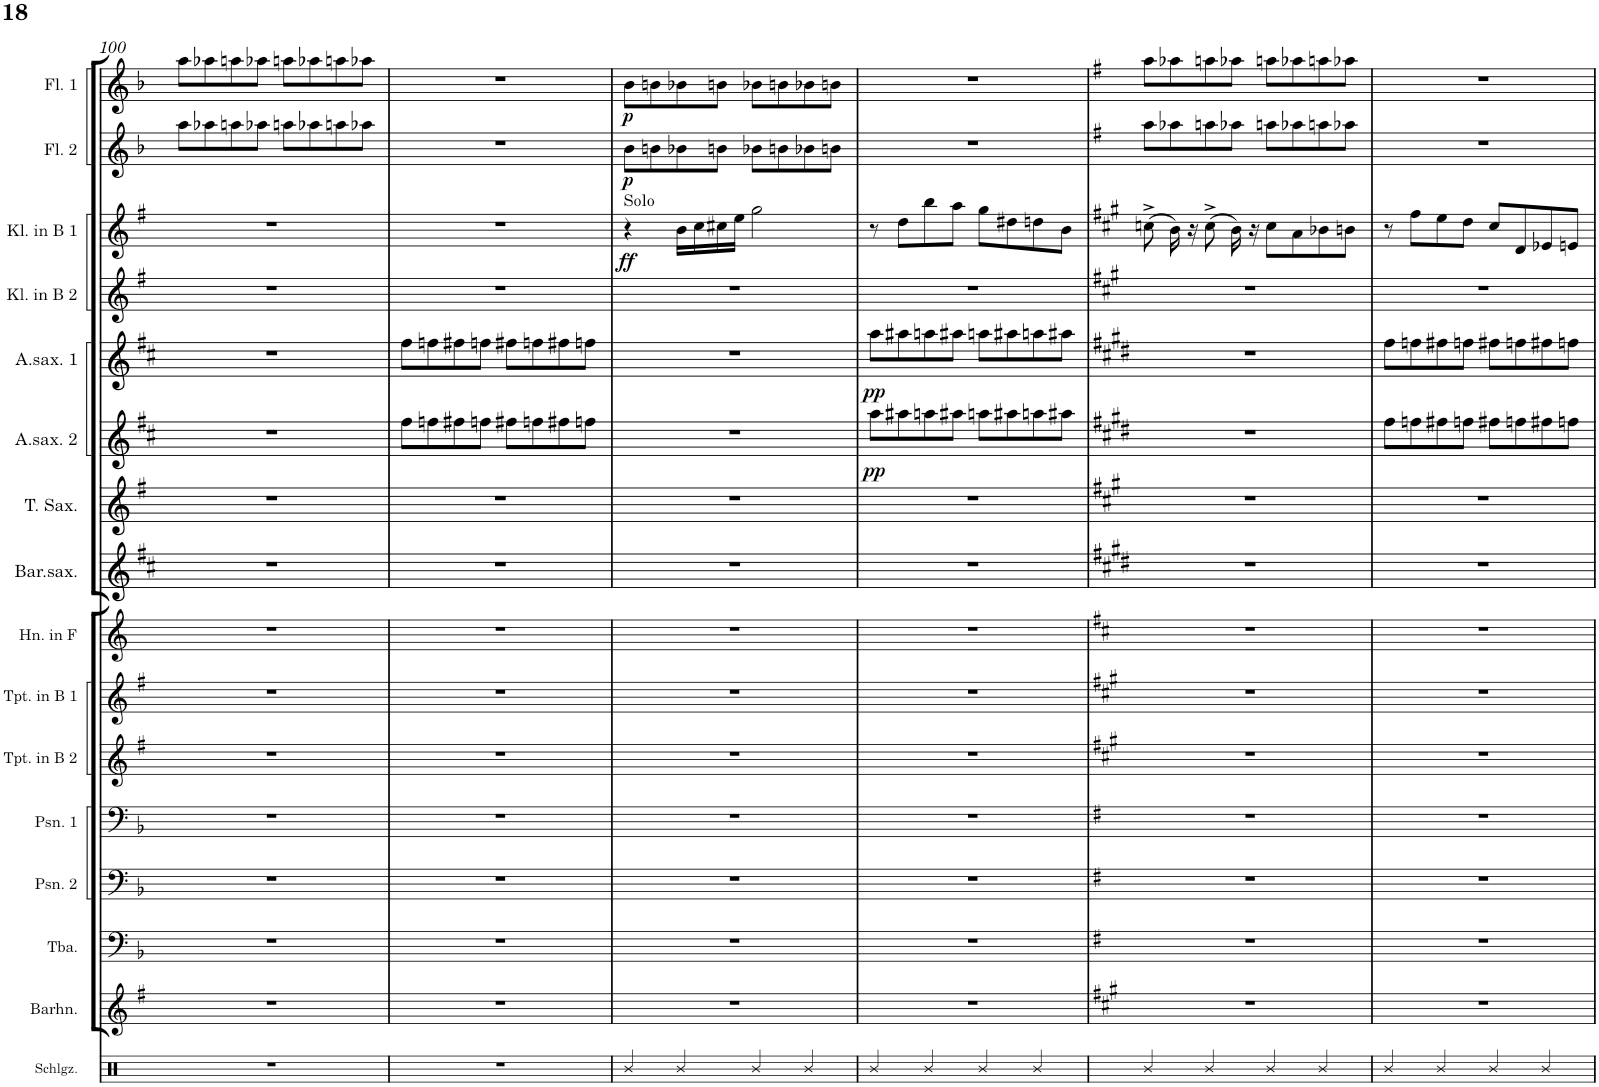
**kern	**kern	**kern	**kern	**kern	**kern	**kern	**kern	**kern	**kern	**kern	**dynam	**kern	**dynam	**kern	**kern	**dynam	**kern	**dynam	**kern	**dynam
*part16	*part15	*part14	*part13	*part12	*part11	*part10	*part9	*part8	*part7	*part6	*part6	*part5	*part5	*part4	*part3	*part3	*part2	*part2	*part1	*part1
*staff16	*staff15	*staff14	*staff13	*staff12	*staff11	*staff10	*staff9	*staff8	*staff7	*staff6	*staff6	*staff5	*staff5	*staff4	*staff3	*staff3	*staff2	*staff2	*staff1	*staff1
*I"Schlagwerk	*I"Baritonhorn	*I"Tuba	*I"Posaune 2	*I"Posaune 1	*I"Trompete in B 2	*I"Trompete in B 1	*I"Horn in F	*I"Baritonsaxophon	*I"Tenorsaxophon	*I"Altsaxophon 2	*	*I"Altsaxophon 1	*	*I"Klarinette in B 2	*I"Klarinette in B 1	*	*I"Flöte 2	*	*I"Flöte 1	*
*	*I'Barhn.	*I'Tba.	*I'Psn. 2	*I'Psn. 1	*I'Tpt. in B 2	*I'Tpt. in B 1	*I'Hn. in F	*I'Bar.sax.	*I'T. Sax.	*I'A.sax. 2	*	*I'A.sax. 1	*	*I'Kl. in B 2	*I'Kl. in B 1	*	*I'Fl. 2	*	*I'Fl. 1	*
!!LO:PB:g=z
*clefX	*clefG2	*clefF4	*clefF4	*clefF4	*clefG2	*clefG2	*clefG2	*clefG2	*clefG2	*clefG2	*	*clefG2	*	*clefG2	*clefG2	*	*clefG2	*	*clefG2	*
*	*Trd8c14	*	*	*	*Trd1c2	*Trd1c2	*Trd4c7	*Trd12c21	*Trd8c14	*Trd5c9	*	*Trd5c9	*	*Trd1c2	*Trd1c2	*	*	*	*	*
*k[]	*k[f#]	*k[b-]	*k[b-]	*k[b-]	*k[f#]	*k[f#]	*k[]	*k[f#c#]	*k[f#]	*k[f#c#]	*	*k[f#c#]	*	*k[f#]	*k[f#]	*	*k[b-]	*	*k[b-]	*
*M4/4	*M4/4	*M4/4	*M4/4	*M4/4	*M4/4	*M4/4	*M4/4	*M4/4	*M4/4	*M4/4	*	*M4/4	*	*M4/4	*M4/4	*	*M4/4	*	*M4/4	*
=100	=100	=100	=100	=100	=100	=100	=100	=100	=100	=100	=100	=100	=100	=100	=100	=100	=100	=100	=100	=100
1r	1r	1r	1r	1r	1r	1r	1r	1r	1r	1r	.	1r	.	1r	1r	.	8aa\L	.	8aa\L	.
.	.	.	.	.	.	.	.	.	.	.	.	.	.	.	.	.	8aa-X\	.	8aa-X\	.
.	.	.	.	.	.	.	.	.	.	.	.	.	.	.	.	.	8aan\	.	8aan\	.
.	.	.	.	.	.	.	.	.	.	.	.	.	.	.	.	.	8aa-X\J	.	8aa-X\J	.
.	.	.	.	.	.	.	.	.	.	.	.	.	.	.	.	.	8aan\L	.	8aan\L	.
.	.	.	.	.	.	.	.	.	.	.	.	.	.	.	.	.	8aa-X\	.	8aa-X\	.
.	.	.	.	.	.	.	.	.	.	.	.	.	.	.	.	.	8aan\	.	8aan\	.
.	.	.	.	.	.	.	.	.	.	.	.	.	.	.	.	.	8aa-X\J	.	8aa-X\J	.
=101	=101	=101	=101	=101	=101	=101	=101	=101	=101	=101	=101	=101	=101	=101	=101	=101	=101	=101	=101	=101
1r	1r	1r	1r	1r	1r	1r	1r	1r	1r	8ff#\L	.	8ff#\L	.	1r	1r	.	1r	.	1r	.
.	.	.	.	.	.	.	.	.	.	8ffn\	.	8ffn\	.	.	.	.	.	.	.	.
.	.	.	.	.	.	.	.	.	.	8ff#X\	.	8ff#X\	.	.	.	.	.	.	.	.
.	.	.	.	.	.	.	.	.	.	8ffn\J	.	8ffn\J	.	.	.	.	.	.	.	.
.	.	.	.	.	.	.	.	.	.	8ff#X\L	.	8ff#X\L	.	.	.	.	.	.	.	.
.	.	.	.	.	.	.	.	.	.	8ffn\	.	8ffn\	.	.	.	.	.	.	.	.
.	.	.	.	.	.	.	.	.	.	8ff#X\	.	8ff#X\	.	.	.	.	.	.	.	.
.	.	.	.	.	.	.	.	.	.	8ffn\J	.	8ffn\J	.	.	.	.	.	.	.	.
=102	=102	=102	=102	=102	=102	=102	=102	=102	=102	=102	=102	=102	=102	=102	=102	=102	=102	=102	=102	=102
!	!	!	!	!	!	!	!	!	!	!	!	!	!	!	!LO:TX:a:t=Solo	!	!	!	!	!
!	!	!	!	!	!	!	!	!	!	!	!	!	!	!	!	!LO:DY:b	!	!LO:DY:b	!	!LO:DY:b
4R/	1r	1r	1r	1r	1r	1r	1r	1r	1r	1r	.	1r	.	1r	4r	ff	8b-\L	p	8b-\L	p
.	.	.	.	.	.	.	.	.	.	.	.	.	.	.	.	.	8bn\	.	8bn\	.
4R/	.	.	.	.	.	.	.	.	.	.	.	.	.	.	16b\LL	.	8b-X\	.	8b-X\	.
.	.	.	.	.	.	.	.	.	.	.	.	.	.	.	16cc\	.	.	.	.	.
.	.	.	.	.	.	.	.	.	.	.	.	.	.	.	16cc#X\	.	8bn\J	.	8bn\J	.
.	.	.	.	.	.	.	.	.	.	.	.	.	.	.	16ee\JJ	.	.	.	.	.
4R/	.	.	.	.	.	.	.	.	.	.	.	.	.	.	2gg\	.	8b-X\L	.	8b-X\L	.
.	.	.	.	.	.	.	.	.	.	.	.	.	.	.	.	.	8bn\	.	8bn\	.
4R/	.	.	.	.	.	.	.	.	.	.	.	.	.	.	.	.	8b-X\	.	8b-X\	.
.	.	.	.	.	.	.	.	.	.	.	.	.	.	.	.	.	8bn\J	.	8bn\J	.
=103	=103	=103	=103	=103	=103	=103	=103	=103	=103	=103	=103	=103	=103	=103	=103	=103	=103	=103	=103	=103
!	!	!	!	!	!	!	!	!	!	!	!LO:DY:b	!	!LO:DY:b	!	!	!	!	!	!	!
4R/	1r	1r	1r	1r	1r	1r	1r	1r	1r	8aa\L	pp	8aa\L	pp	1r	8r	.	1r	.	1r	.
.	.	.	.	.	.	.	.	.	.	8aa#X\	.	8aa#X\	.	.	8dd\L	.	.	.	.	.
4R/	.	.	.	.	.	.	.	.	.	8aan\	.	8aan\	.	.	8bb\	.	.	.	.	.
.	.	.	.	.	.	.	.	.	.	8aa#X\J	.	8aa#X\J	.	.	8aa\J	.	.	.	.	.
4R/	.	.	.	.	.	.	.	.	.	8aan\L	.	8aan\L	.	.	8gg\L	.	.	.	.	.
.	.	.	.	.	.	.	.	.	.	8aa#X\	.	8aa#X\	.	.	8dd#X\	.	.	.	.	.
4R/	.	.	.	.	.	.	.	.	.	8aan\	.	8aan\	.	.	8ddn\	.	.	.	.	.
.	.	.	.	.	.	.	.	.	.	8aa#X\J	.	8aa#X\J	.	.	8b\J	.	.	.	.	.
=104	=104	=104	=104	=104	=104	=104	=104	=104	=104	=104	=104	=104	=104	=104	=104	=104	=104	=104	=104	=104
*	*k[f#c#g#]	*k[f#]	*k[f#]	*k[f#]	*k[f#c#g#]	*k[f#c#g#]	*k[f#c#]	*k[f#c#g#d#]	*k[f#c#g#]	*k[f#c#g#d#]	*	*k[f#c#g#d#]	*	*k[f#c#g#]	*k[f#c#g#]	*	*k[f#]	*	*k[f#]	*
4R/	1r	1r	1r	1r	1r	1r	1r	1r	1r	1r	.	1r	.	1r	(8ccn^\	.	8aa\L	.	8aa\L	.
.	.	.	.	.	.	.	.	.	.	.	.	.	.	.	16b\)	.	8aa-X\	.	8aa-X\	.
.	.	.	.	.	.	.	.	.	.	.	.	.	.	.	16r	.	.	.	.	.
4R/	.	.	.	.	.	.	.	.	.	.	.	.	.	.	(8cc^\	.	8aan\	.	8aan\	.
.	.	.	.	.	.	.	.	.	.	.	.	.	.	.	16b\)	.	8aa-X\J	.	8aa-X\J	.
.	.	.	.	.	.	.	.	.	.	.	.	.	.	.	16r	.	.	.	.	.
4R/	.	.	.	.	.	.	.	.	.	.	.	.	.	.	8cc\L	.	8aan\L	.	8aan\L	.
.	.	.	.	.	.	.	.	.	.	.	.	.	.	.	8a\	.	8aa-X\	.	8aa-X\	.
4R/	.	.	.	.	.	.	.	.	.	.	.	.	.	.	8b-X\	.	8aan\	.	8aan\	.
.	.	.	.	.	.	.	.	.	.	.	.	.	.	.	8bn\J	.	8aa-X\J	.	8aa-X\J	.
=105	=105	=105	=105	=105	=105	=105	=105	=105	=105	=105	=105	=105	=105	=105	=105	=105	=105	=105	=105	=105
4R/	1r	1r	1r	1r	1r	1r	1r	1r	1r	8ff#\L	.	8ff#\L	.	1r	8r	.	1r	.	1r	.
.	.	.	.	.	.	.	.	.	.	8ffn\	.	8ffn\	.	.	8ff#\L	.	.	.	.	.
4R/	.	.	.	.	.	.	.	.	.	8ff#X\	.	8ff#X\	.	.	8ee\	.	.	.	.	.
.	.	.	.	.	.	.	.	.	.	8ffn\J	.	8ffn\J	.	.	8dd\J	.	.	.	.	.
4R/	.	.	.	.	.	.	.	.	.	8ff#X\L	.	8ff#X\L	.	.	8cc#/L	.	.	.	.	.
.	.	.	.	.	.	.	.	.	.	8ffn\	.	8ffn\	.	.	8d/	.	.	.	.	.
4R/	.	.	.	.	.	.	.	.	.	8ff#X\	.	8ff#X\	.	.	8e-X/	.	.	.	.	.
.	.	.	.	.	.	.	.	.	.	8ffn\J	.	8ffn\J	.	.	8en/J	.	.	.	.	.
=	=	=	=	=	=	=	=	=	=	=	=	=	=	=	=	=	=	=	=	=
*-	*-	*-	*-	*-	*-	*-	*-	*-	*-	*-	*-	*-	*-	*-	*-	*-	*-	*-	*-	*-
